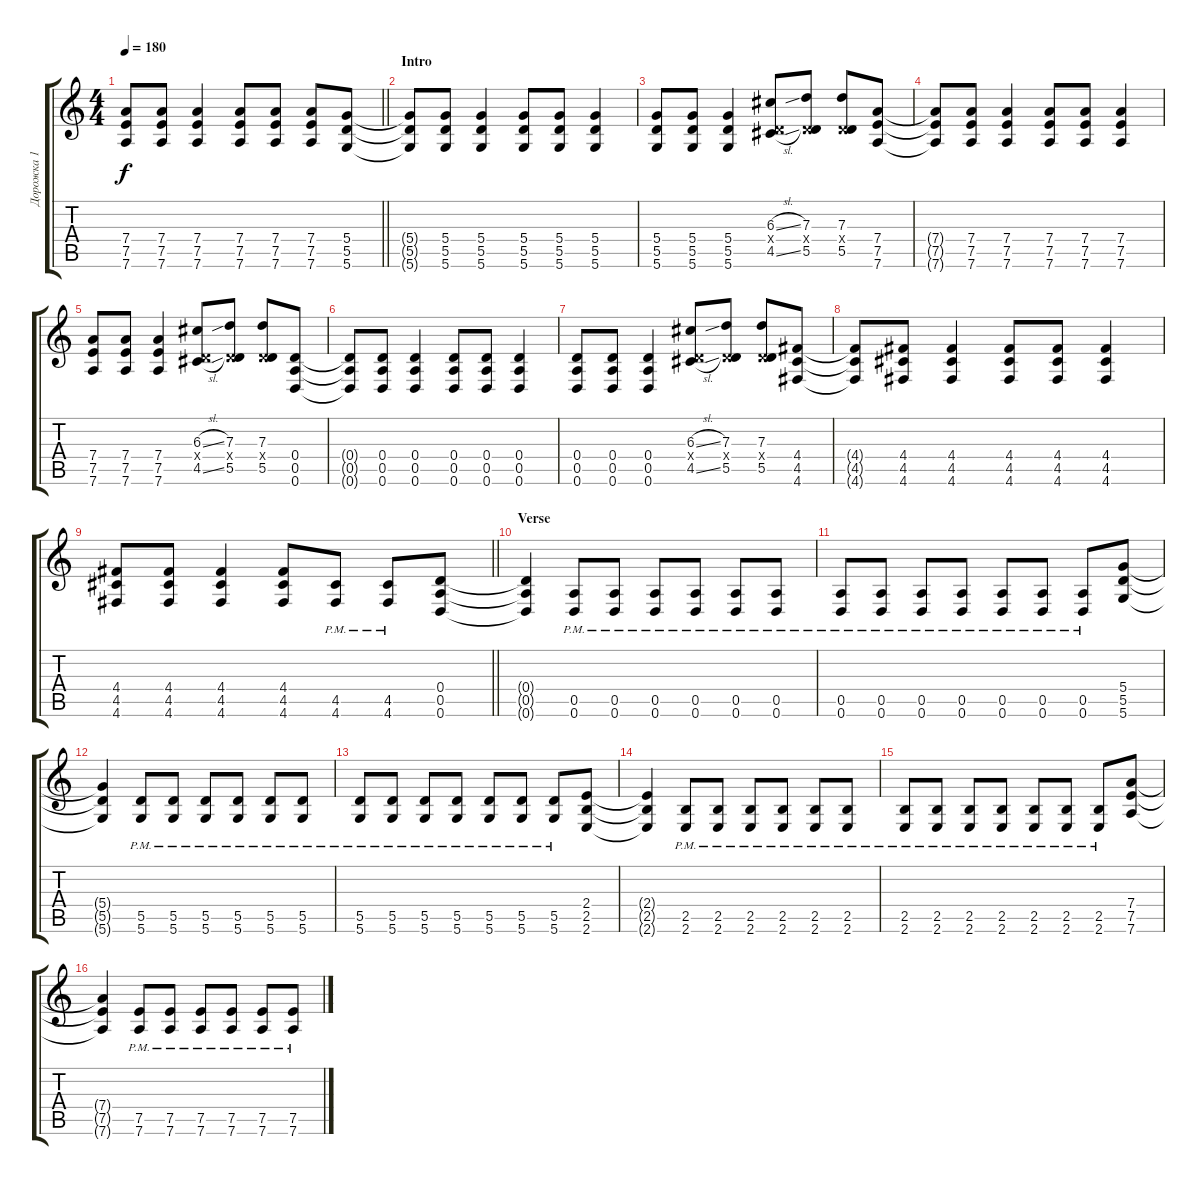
\track ("Дорожка 1" "Дорожка 1") {instrument distortionguitar}
\staff {score tabs}
\tuning (E4 B3 G3 D3 A2 D2) {hide}
\ts (4 4)
\tempo 180
\clef g2
\barLineRight lightlight
\ks c
(7.4 7.5 7.6).8{dy f} (7.4 7.5 7.6).8 (7.4 7.5 7.6).4 (7.4 7.5 7.6).8 (7.4 7.5 7.6).8 (7.4 7.5 7.6).8 (5.4 5.5 5.6).8 |
\section ("" "Intro")
(5.4{t} 5.5{t} 5.6{t}).8 (5.4 5.5 5.6).8 (5.4 5.5 5.6).4 (5.4 5.5 5.6).8 (5.4 5.5 5.6).8 (5.4 5.5 5.6).4 |
(5.4 5.5 5.6).8 (5.4 5.5 5.6).8 (5.4 5.5 5.6).4 (6.3{sl} 0.4{x} 4.5{sl}).8 (7.3 0.4{x} 5.5).8 (7.3 0.4{x} 5.5).8 (7.4 7.5 7.6).8 |
(7.4{t} 7.5{t} 7.6{t}).8 (7.4 7.5 7.6).8 (7.4 7.5 7.6).4 (7.4 7.5 7.6).8 (7.4 7.5 7.6).8 (7.4 7.5 7.6).4 |
(7.4 7.5 7.6).8 (7.4 7.5 7.6).8 (7.4 7.5 7.6).4 (6.3{sl} 0.4{x} 4.5{sl}).8 (7.3 0.4{x} 5.5).8 (7.3 0.4{x} 5.5).8 (0.4 0.5 0.6).8 |
(0.4{t} 0.5{t} 0.6{t}).8 (0.4 0.5 0.6).8 (0.4 0.5 0.6).4 (0.4 0.5 0.6).8 (0.4 0.5 0.6).8 (0.4 0.5 0.6).4 |
(0.4 0.5 0.6).8 (0.4 0.5 0.6).8 (0.4 0.5 0.6).4 (6.3{sl} 0.4{x} 4.5{sl}).8 (7.3 0.4{x} 5.5).8 (7.3 0.4{x} 5.5).8 (4.4 4.5 4.6).8 |
(4.4{t} 4.5{t} 4.6{t}).8 (4.4 4.5 4.6).8 (4.4 4.5 4.6).4 (4.4 4.5 4.6).8 (4.4 4.5 4.6).8 (4.4 4.5 4.6).4 |
\barLineRight lightlight
(4.4 4.5 4.6).8 (4.4 4.5 4.6).8 (4.4 4.5 4.6).4 (4.4 4.5 4.6).8 (4.5{pm} 4.6{pm}).8 (4.5{pm} 4.6{pm}).8 (0.4 0.5 0.6).8 |
\section ("" "Verse")
(0.4{t} 0.5{t} 0.6{t}).4 (0.5{pm} 0.6{pm}).8 (0.5{pm} 0.6{pm}).8 (0.5{pm} 0.6{pm}).8 (0.5{pm} 0.6{pm}).8 (0.5{pm} 0.6{pm}).8 (0.5{pm} 0.6{pm}).8 |
(0.5{pm} 0.6{pm}).8 (0.5{pm} 0.6{pm}).8 (0.5{pm} 0.6{pm}).8 (0.5{pm} 0.6{pm}).8 (0.5{pm} 0.6{pm}).8 (0.5{pm} 0.6{pm}).8 (0.5{pm} 0.6{pm}).8 (5.4 5.5 5.6).8 |
(5.4{t} 5.5{t} 5.6{t}).4 (5.5{pm} 5.6{pm}).8 (5.5{pm} 5.6{pm}).8 (5.5{pm} 5.6{pm}).8 (5.5{pm} 5.6{pm}).8 (5.5{pm} 5.6{pm}).8 (5.5{pm} 5.6{pm}).8 |
(5.5{pm} 5.6{pm}).8 (5.5{pm} 5.6{pm}).8 (5.5{pm} 5.6{pm}).8 (5.5{pm} 5.6{pm}).8 (5.5{pm} 5.6{pm}).8 (5.5{pm} 5.6{pm}).8 (5.5{pm} 5.6{pm}).8 (2.4 2.5 2.6).8 |
(2.4{t} 2.5{t} 2.6{t}).4 (2.5{pm} 2.6{pm}).8 (2.5{pm} 2.6{pm}).8 (2.5{pm} 2.6{pm}).8 (2.5{pm} 2.6{pm}).8 (2.5{pm} 2.6{pm}).8 (2.5{pm} 2.6{pm}).8 |
(2.5{pm} 2.6{pm}).8 (2.5{pm} 2.6{pm}).8 (2.5{pm} 2.6{pm}).8 (2.5{pm} 2.6{pm}).8 (2.5{pm} 2.6{pm}).8 (2.5{pm} 2.6{pm}).8 (2.5{pm} 2.6{pm}).8 (7.4 7.5 7.6).8 |
(7.4{t} 7.5{t} 7.6{t}).4 (7.5{pm} 7.6{pm}).8 (7.5{pm} 7.6{pm}).8 (7.5{pm} 7.6{pm}).8 (7.5{pm} 7.6{pm}).8 (7.5{pm} 7.6{pm}).8 (7.5{pm} 7.6{pm}).8
